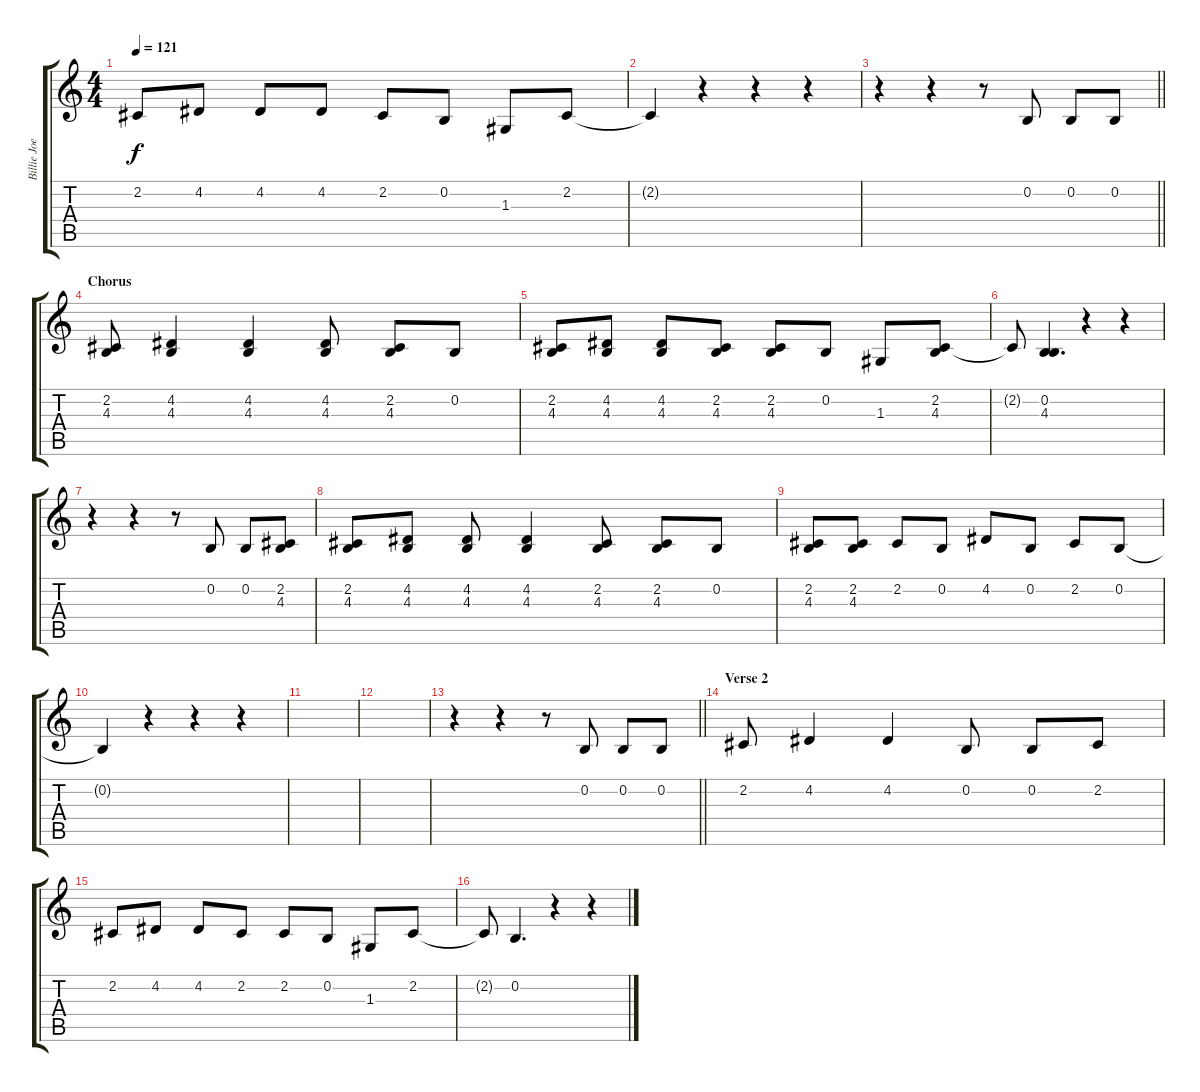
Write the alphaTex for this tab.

\track ("Billie Joe Armstrong - Vocals" "Billie Joe") {instrument altosax}
\staff {score tabs}
\tuning (E4 B3 G3 D3 A2 E2) {hide}
\ts (4 4)
\tempo 121
\clef g2
\ks c
2.2.8{dy f} 4.2.8 4.2.8 4.2.8 2.2.8 0.2.8 1.3.8 2.2.8 |
2.2{t}.4 r.4 r.4 r.4 |
\barLineRight lightlight
r.4 r.4 r.8 0.2.8 0.2.8 0.2.8 |
\section ("" "Chorus")
(2.2 4.3).8 (4.2 4.3).4 (4.2 4.3).4 (4.2 4.3).8 (2.2 4.3).8 0.2.8 |
(2.2 4.3).8 (4.2 4.3).8 (4.2 4.3).8 (2.2 4.3).8 (2.2 4.3).8 0.2.8 1.3.8 (2.2 4.3).8 |
2.2{t}.8 (0.2 4.3).4{d} r.4 r.4 |
r.4 r.4 r.8 0.2.8 0.2.8 (2.2 4.3).8 |
(2.2 4.3).8 (4.2 4.3).8 (4.2 4.3).8 (4.2 4.3).4 (2.2 4.3).8 (2.2 4.3).8 0.2.8 |
(2.2 4.3).8 (2.2 4.3).8 2.2.8 0.2.8 4.2.8 0.2.8 2.2.8 0.2.8 |
0.2{t}.4 r.4 r.4 r.4 |
|
|
\barLineRight lightlight
r.4 r.4 r.8 0.2.8 0.2.8 0.2.8 |
\section ("" "Verse 2")
2.2.8 4.2.4 4.2.4 0.2.8 0.2.8 2.2.8 |
2.2.8 4.2.8 4.2.8 2.2.8 2.2.8 0.2.8 1.3.8 2.2.8 |
2.2{t}.8 0.2.4{d} r.4 r.4
